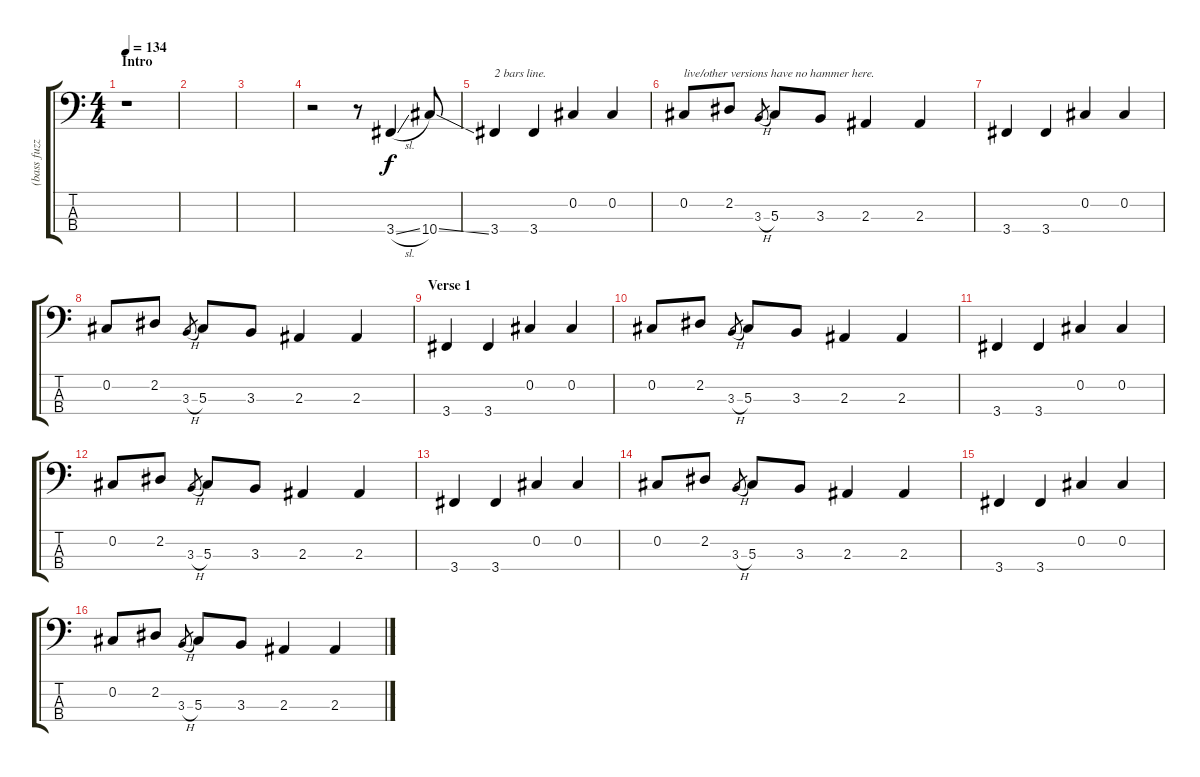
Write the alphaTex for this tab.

\track ("(bass fuzz)" "(bass fuzz") {instrument distortionguitar}
\staff {score tabs}
\tuning (Gb2 Db2 Ab1 Eb1) {hide}
\ts (4 4)
\section ("" "Intro")
\tempo 134
\clef f4
\ks c
r.1{dy f instrument distortionguitar} |
|
|
r.2 r.8 3.4{sl}.4 10.4{ss}.8 |
3.4.4{txt "2 bars line."} 3.4.4 0.2.4 0.2.4 |
0.2.8{txt "live/other versions have no hammer here."} 2.2.8 3.3{h}.8{gr} 5.3.8 3.3.8 2.3.4 2.3.4 |
3.4.4 3.4.4 0.2.4 0.2.4 |
0.2.8 2.2.8 3.3{h}.8{gr} 5.3.8 3.3.8 2.3.4 2.3.4 |
\section ("" "Verse 1")
3.4.4 3.4.4 0.2.4 0.2.4 |
0.2.8 2.2.8 3.3{h}.8{gr} 5.3.8 3.3.8 2.3.4 2.3.4 |
3.4.4 3.4.4 0.2.4 0.2.4 |
0.2.8 2.2.8 3.3{h}.8{gr} 5.3.8 3.3.8 2.3.4 2.3.4 |
3.4.4 3.4.4 0.2.4 0.2.4 |
0.2.8 2.2.8 3.3{h}.8{gr} 5.3.8 3.3.8 2.3.4 2.3.4 |
3.4.4 3.4.4 0.2.4 0.2.4 |
0.2.8 2.2.8 3.3{h}.8{gr} 5.3.8 3.3.8 2.3.4 2.3.4
